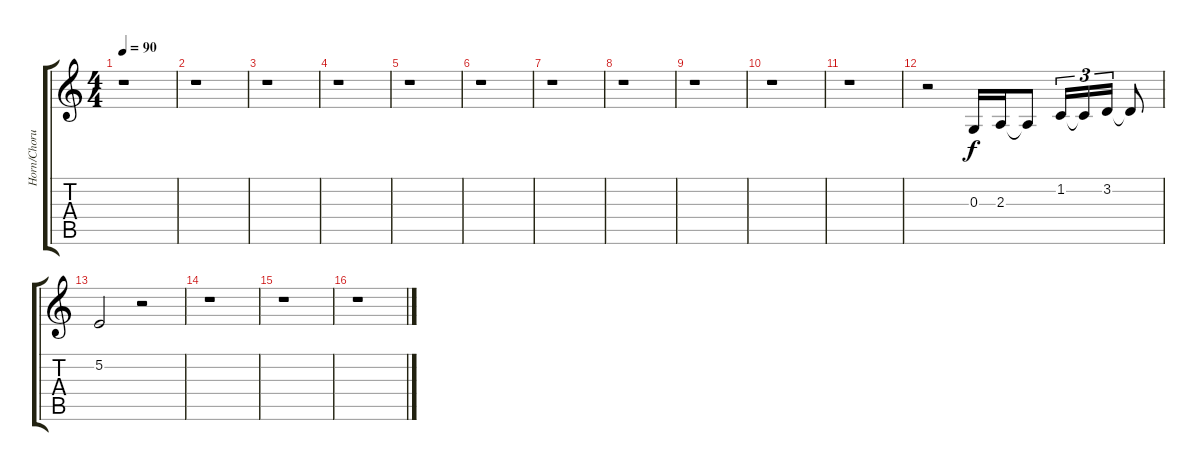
\track ("Horn/Chorus" "Horn/Choru") {instrument brasssection}
\staff {score tabs}
\tuning (E4 B3 G3 D3 A2 E2) {hide}
\ts (4 4)
\tempo 90
\clef g2
\ks c
r.1{dy f instrument brasssection} |
r.1 |
r.1 |
r.1 |
r.1 |
r.1 |
r.1 |
r.1 |
r.1 |
r.1 |
r.1 |
r.2 0.3.16{instrument brasssection} 2.3.16 2.3{t}.8 1.2.16{tu (3 2)} 1.2{t}.16{tu (3 2)} 3.2.16{tu (3 2)} 3.2{t}.8 |
5.2.2 r.2 |
r.1 |
r.1 |
r.1
